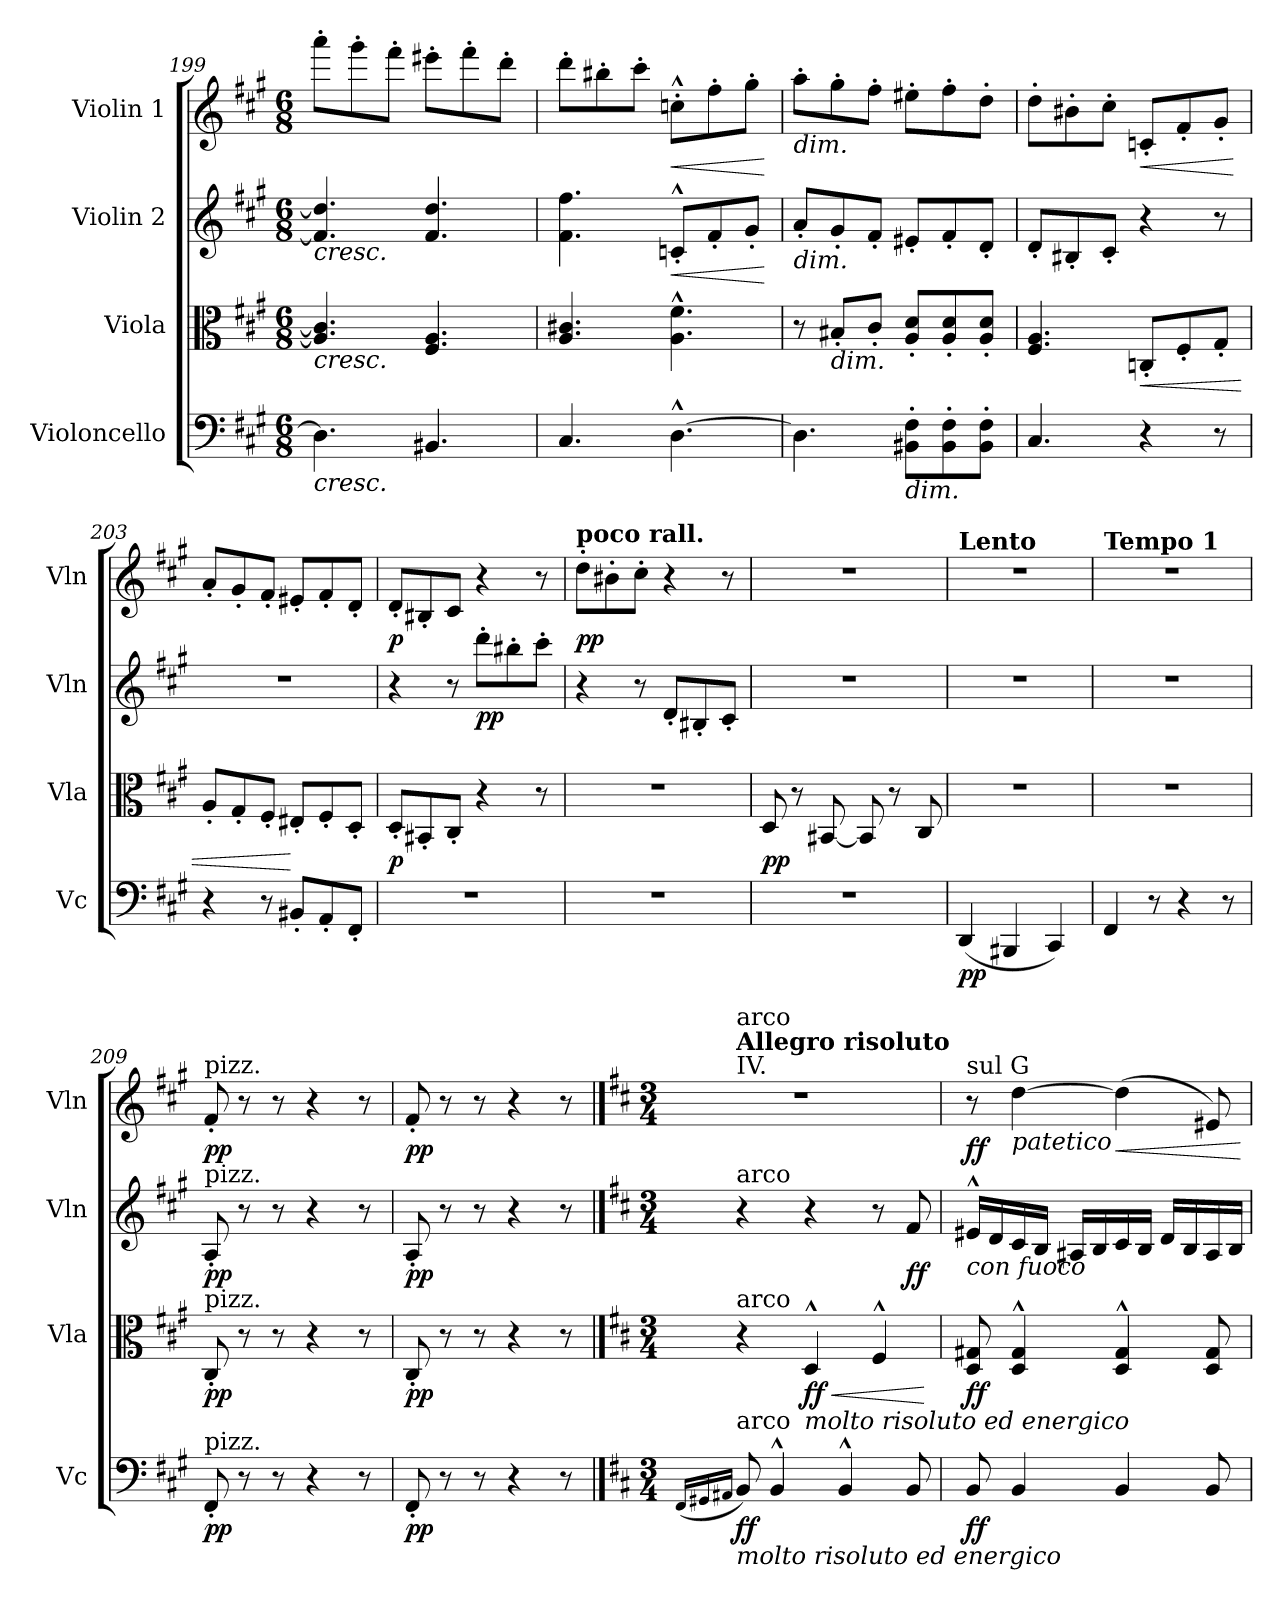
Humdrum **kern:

**kern	**dynam	**kern	**dynam	**kern	**dynam	**kern	**dynam
*part4	*part4	*part3	*part3	*part2	*part2	*part1	*part1
*staff4	*staff4	*staff3	*staff3	*staff2	*staff2	*staff1	*staff1
*I"Violoncello	*	*I"Viola	*	*I"Violin 2	*	*I"Violin 1	*
*I'Vc	*	*I'Vla	*	*I'Vln	*	*I'Vln	*
*clefF4	*	*clefC3	*	*clefG2	*	*clefG2	*
*k[f#c#g#]	*	*k[f#c#g#]	*	*k[f#c#g#]	*	*k[f#c#g#]	*
*M6/8	*	*M6/8	*	*M6/8	*	*M6/8	*
=199	=199	=199	=199	=199	=199	=199	=199
!	!	!	!	!LO:TX:b:i:t=cresc.	!	!	!
!	!	!LO:TX:b:i:t=cresc.	!	!	!	!	!
!LO:TX:b:i:t=cresc.	!	!	!	!	!	!	!
4.D\]	.	4.A/] 4.c/]	.	4.f#/] 4.dd/]	.	8aaa'\L	.
.	.	.	.	.	.	8ggg#'\	.
.	.	.	.	.	.	8fff#'\J	.
4.BB#X/	.	4.F#/ 4.A/	.	4.f#/ 4.dd/	.	8eee#X'\L	.
.	.	.	.	.	.	8fff#'\	.
.	.	.	.	.	.	8ddd'\J	.
!!LO:LB:g=z
=200	=200	=200	=200	=200	=200	=200	=200
4.C#/	.	4.A/ 4.c#X/	.	4.f#\ 4.ff#\	.	8ddd'\L	.
.	.	.	.	.	.	8bb#X'\	.
.	.	.	.	.	.	8ccc#'\J	.
!	!	!	!	!	!LO:HP:b	!	!LO:HP:b
[4.D^^\	.	4.A\^^ 4.f#\^^	.	8cn'^^/L	<	8ccn'^^\L	<
.	.	.	.	8f#'/	.	8ff#'\	.
.	.	.	.	8g#'/J	.	8gg#'\J	.
.	.	.	.	.	[	.	[
=201	=201	=201	=201	=201	=201	=201	=201
!	!	!	!	!	!	!LO:TX:b:i:t=dim.	!
!	!	!	!	!LO:TX:b:i:t=dim.	!	!	!
4.D\]	.	8r	.	8a'/L	.	8aa'\L	.
!	!	!LO:TX:b:i:t=dim.	!	!	!	!	!
.	.	8B#X'/L	.	8g#'/	.	8gg#'\	.
.	.	8c#'/J	.	8f#'/J	.	8ff#'\J	.
!LO:TX:b:i:t=dim.	!	!	!	!	!	!	!
8BB#X\' 8F#\'L	.	8A/' 8d/'L	.	8e#X'/L	.	8ee#X'\L	.
8BB#\' 8F#\'	.	8A/' 8d/'	.	8f#'/	.	8ff#'\	.
8BB#\' 8F#\'J	.	8A/' 8d/'J	.	8d'/J	.	8dd'\J	.
=202	=202	=202	=202	=202	=202	=202	=202
4.C#/	.	4.F#/ 4.A/	.	8d'/L	.	8dd'\L	.
.	.	.	.	8B#X'/	.	8b#X'\	.
.	.	.	.	8c#'/J	.	8cc#'\J	.
!	!	!	!LO:HP:b	!	!	!	!LO:HP:b
4r	.	8Cn'/L	<	4r	.	8cn'/L	<
.	.	8F#'/	.	.	.	8f#'/	.
8r	.	8G#'/J	.	8r	.	8g#'/J	.
.	.	.	.	.	.	.	[
=203	=203	=203	=203	=203	=203	=203	=203
4r	.	8A'/L	.	2.r	.	8a'/L	.
.	.	8G#'/	.	.	.	8g#'/	.
8r	.	8F#'/J	.	.	.	8f#'/J	.
8BB#X'/L	.	8E#X'/L	[	.	.	8e#X'/L	.
8AA'/	.	8F#'/	.	.	.	8f#'/	.
8FF#'/J	.	8D'/J	.	.	.	8d'/J	.
=204	=204	=204	=204	=204	=204	=204	=204
!	!	!	!LO:DY:b	!	!	!	!LO:DY:b
2.r	.	8D'/L	p	4r	.	8d'/L	p
.	.	8BB#X'/	.	.	.	8B#X'/	.
.	.	8C#'/J	.	8r	.	8c#/J	.
!	!	!	!	!	!LO:DY:b	!	!
.	.	4r	.	8ddd'\L	pp	4r	.
.	.	.	.	8bb#X'\	.	.	.
.	.	8r	.	8ccc#'\J	.	8r	.
=205	=205	=205	=205	=205	=205	=205	=205
*	*	*	*	*	*	*^	*
!	!	!	!	!	!	!LO:TX:a:B:t=poco rall.	!	!
!	!	!	!	!	!	!	!	!LO:DY:b
2.r	.	2.r	.	4r	.	8dd'\L	4.ryy	pp
.	.	.	.	.	.	8b#X'\	.	.
.	.	.	.	8r	.	8cc#'\J	.	.
.	.	.	.	8d'</L	.	4r	4.ryy	.
.	.	.	.	8B#X'</	.	.	.	.
.	.	.	.	8c#'</J	.	8r	.	.
*	*	*	*	*	*	*v	*v	*
=206	=206	=206	=206	=206	=206	=206	=206
!	!	!	!LO:DY:b	!	!	!	!
2.r	.	8D/	pp	2.r	.	2.r	.
.	.	8r	.	.	.	.	.
.	.	[<8BB#X/	.	.	.	.	.
.	.	8BB#/]	.	.	.	.	.
.	.	8r	.	.	.	.	.
.	.	8C#/	.	.	.	.	.
=207	=207	=207	=207	=207	=207	=207	=207
!	!	!	!	!	!	!LO:TX:a:B:t=Lento	!
!	!LO:DY:b	!	!	!	!	!	!
(4DD/	pp	2.r	.	2.r	.	2.r	.
4BBB#X/	.	.	.	.	.	.	.
4CC#/)	.	.	.	.	.	.	.
!!LO:PB:g=z
=208	=208	=208	=208	=208	=208	=208	=208
!	!	!	!	!	!	!LO:TX:a:B:t=Tempo 1	!
4FF#/	.	2.r	.	2.r	.	2.r	.
8r	.	.	.	.	.	.	.
4r	.	.	.	.	.	.	.
8r	.	.	.	.	.	.	.
=209	=209	=209	=209	=209	=209	=209	=209
!	!	!	!	!	!	!LO:TX:a:t=pizz.	!
!	!	!	!	!LO:TX:a:t=pizz.	!	!	!
!	!	!LO:TX:a:t=pizz.	!	!	!	!	!
!LO:TX:a:t=pizz.	!	!	!	!	!	!	!
!	!LO:DY:b	!	!LO:DY:b	!	!LO:DY:b	!	!LO:DY:b
8FF#'/	pp	8C#'/	pp	8A'/	pp	8f#'/	pp
8r	.	8r	.	8r	.	8r	.
8r	.	8r	.	8r	.	8r	.
4r	.	4r	.	4r	.	4r	.
8r	.	8r	.	8r	.	8r	.
=210	=210	=210	=210	=210	=210	=210	=210
!	!LO:DY:b	!	!LO:DY:b	!	!LO:DY:b	!	!LO:DY:b
8FF#'/	pp	8C#'/	pp	8A'/	pp	8f#'/	pp
8r	.	8r	.	8r	.	8r	.
8r	.	8r	.	8r	.	8r	.
4r	.	4r	.	4r	.	4r	.
8r	.	8r	.	8r	.	8r	.
!!LO:PB:g=z
==1	==1	==1	==1	==1	==1	==1	==1
*k[f#c#]	*	*k[f#c#]	*	*k[f#c#]	*	*k[f#c#]	*
*M3/4	*	*M3/4	*	*M3/4	*	*M3/4	*
(16qFF#/LL	.	.	.	.	.	.	.
16qGG#X/	.	.	.	.	.	.	.
16qAA#X/JJ	.	.	.	.	.	.	.
!	!	!	!	!	!	!LO:TX:a:t=IV.	!
!	!	!	!	!	!	!LO:TX:a:B:t=Allegro risoluto	!
!	!	!	!	!	!	!LO:TX:a:t=arco	!
!	!	!	!	!LO:TX:a:t=arco	!	!	!
!	!	!LO:TX:a:t=arco	!	!	!	!	!
!LO:TX:a:t=arco	!	!	!	!	!	!	!
!LO:TX:b:i:t=molto risoluto ed energico	!	!	!	!	!	!	!
!	!LO:DY:b	!	!	!	!	!	!
8BB/)	ff	4r	.	4r	.	2.r	.
4BB^^/	.	.	.	.	.	.	.
!	!	!LO:TX:b:i:t=molto risoluto ed energico	!	!	!	!	!
!	!	!	!LO:HP:b	!	!	!	!
!	!	!	!LO:DY:n=1:b	!	!	!	!
.	.	4D^^/	< ff	4r	.	.	.
4BB^^/	.	.	.	.	.	.	.
.	.	4F#^^/	.	8r	.	.	.
!	!	!	!	!	!LO:DY:b	!	!
8BB/	.	.	.	8f#/	ff	.	.
.	.	.	[	.	.	.	.
=2	=2	=2	=2	=2	=2	=2	=2
!	!	!	!	!	!	!LO:TX:a:t=sul G	!
!	!	!	!	!LO:TX:b:i:t=con fuoco	!	!	!
!	!LO:DY:b	!	!LO:DY:b	!	!	!	!LO:DY:b
8BB/	ff	8D/ 8G#X/	ff	16e#X^^/LL	.	8r	ff
.	.	.	.	16d/	.	.	.
!	!	!	!	!	!	!LO:TX:b:i:t=patetico	!
4BB/	.	4D/^^ 4G#/^^	.	16c#/	.	[4dd\	.
.	.	.	.	16B/JJ	.	.	.
.	.	.	.	16A#X/LL	.	.	.
.	.	.	.	16B/	.	.	.
!	!	!	!	!	!	!	!LO:HP:b
4BB/	.	4D/^^ 4G#/^^	.	16c#/	.	(4dd\]	<
.	.	.	.	16B/JJ	.	.	.
.	.	.	.	16d/LL	.	.	.
.	.	.	.	16B/	.	.	.
8BB/	.	8D/ 8G#/	.	16A#/	.	8e#X/)	.
.	.	.	.	16B/JJ	.	.	.
.	.	.	.	.	.	.	[
=	=	=	=	=	=	=	=
*-	*-	*-	*-	*-	*-	*-	*-
